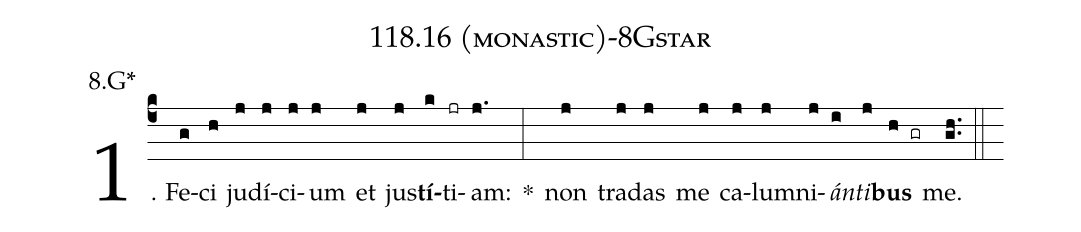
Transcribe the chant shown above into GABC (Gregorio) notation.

name: 118.16 (monastic)-8Gstar;
annotation: 8.G*;
%%
(c4)1. Fe(g)ci(h) ju(j)dí(j)ci(j)um(j) et(j) jus(j)<b>tí</b>(k)ti(jr)am:(j.) *(:) non(j) tra(j)das(j) me(j) ca(j)lum(j)ni(j)<i>án</i>(i)<i>ti</i>(j)<b>bus</b>(h gr) me.(gh..) (::)
